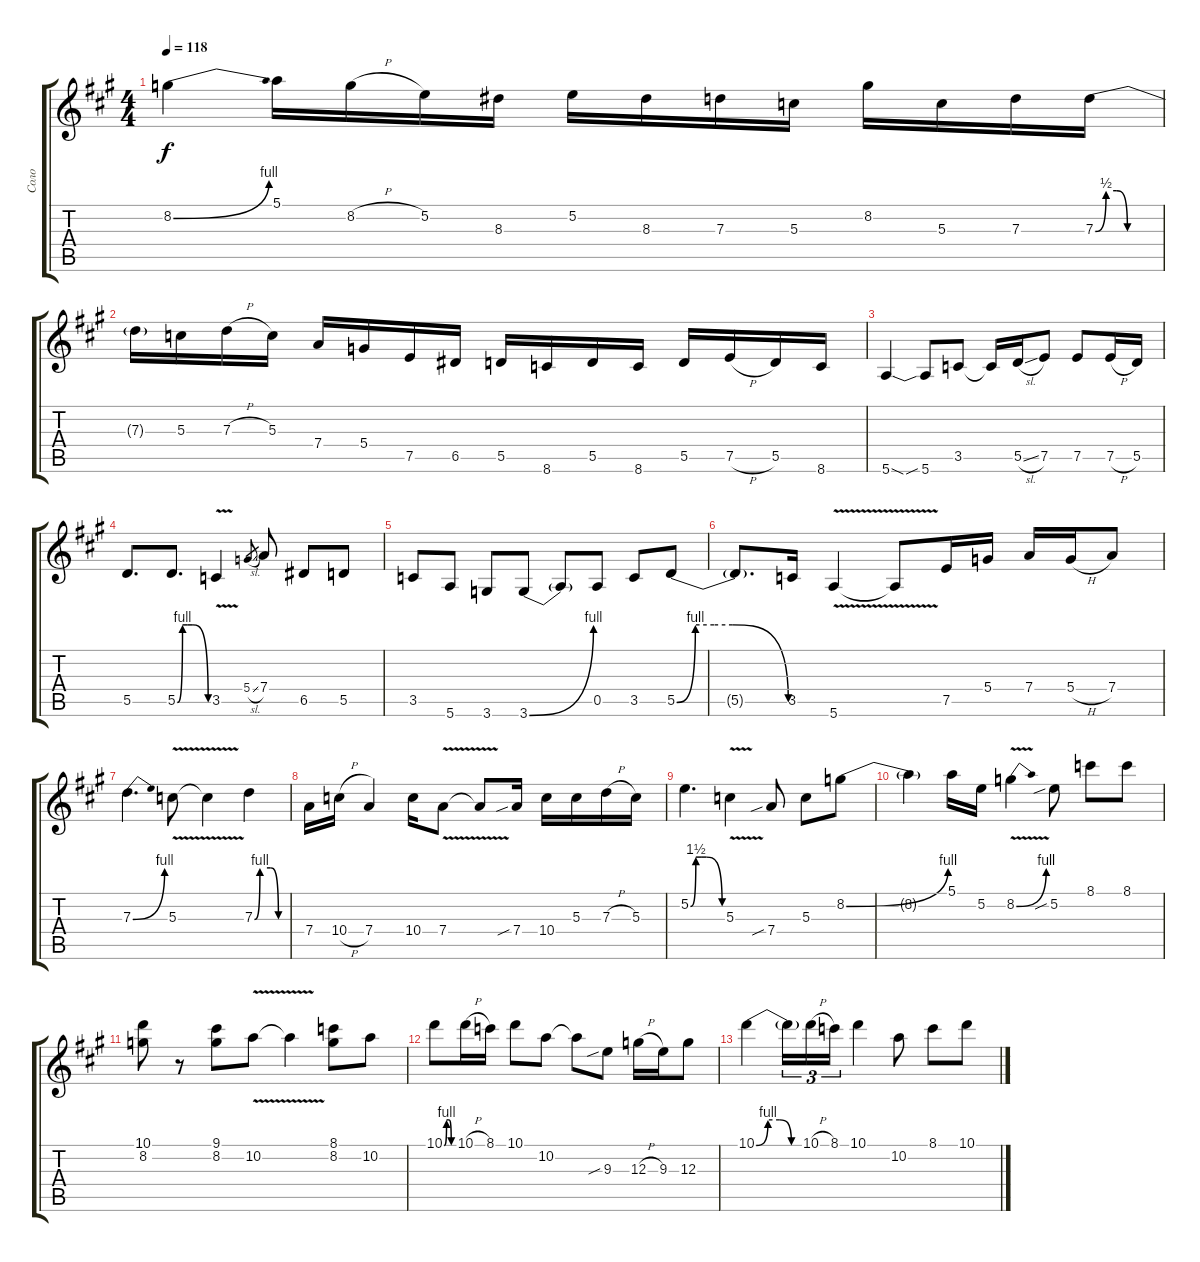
\track ("Соло" "Соло") {instrument distortionguitar}
\staff {score tabs}
\tuning (E4 B3 G3 D3 A2 E2) {hide}
\ts (4 4)
\tempo 118
\clef g2
\ks a
8.2{be (bend 0 0 60 4)}.4{dy f} 5.1.16 8.2{h}.16 5.2.16 8.3.16 5.2.16 8.3.16 7.3.16 5.3.16 8.2.16 5.3.16 7.3.16 7.3{be (custom 0 0 10 2 20 2 30 0 60 0)}.16 |
7.3{t}.16 5.3.16 7.3{h}.16 5.3.16 7.4.16 5.4.16 7.5.16 6.5.16 5.5.16 8.6.16 5.5.16 8.6.16 5.5.16 7.5{h}.16 5.5.16 8.6.16 |
5.6{sod}.4 5.6{sib}.8 3.5.8 3.5{t}.16 5.5{sl}.16 7.5.8 7.5.8 7.5{h}.16 5.5.16 |
5.5.8{d} 5.5{be (custom 0 0 10 4 20 4 30 4 60 0)}.8{d} 3.5{v}.4 5.4{sl}.8{gr} 7.4.8 6.5.8 5.5.8 |
3.5.8 5.6.8 3.6.8 3.6{be (bend 0 0 60 4)}.8 3.6{t}.8 0.5.8 3.5.8 5.5{be (custom 0 0 10 4 20 4 30 4 60 0)}.8 |
5.5{t}.8{d} 3.5.16 5.6{v}.4 5.6{t}.8 7.5.16 5.4.16 7.4.16 5.4{h}.16 7.4.8 |
7.3{be (bend 0 0 60 4)}.4{d} 5.3{v}.8 5.3{t}.4 7.3{be (custom 0 0 10 4 30 4 45 0 60 0)}.4 |
7.4.16 10.4{h}.16 7.4.4 10.4.16 7.4{v}.8 7.4{t}.8 7.4{sib}.16 10.4.16 5.3.16 7.3{h}.16 5.3.16 |
5.2{be (custom 0 0 10 6 20 6 30 6 60 0)}.4{d} 5.3{v}.4 7.4{sib}.8 5.3.8 8.2{be (bend 0 0 60 4)}.8 |
8.2{t}.4 5.1.16 5.2.16 8.2{be (bend 0 0 60 4) v}.4 5.2{sib}.8 8.1.8 8.1.8 |
(10.1 8.2).8 r.8 (9.1 8.2).8 10.2{v}.8 10.2{t}.4 (8.1 8.2).8 10.2.8 |
10.1{be (custom 0 0 15 4 30 4 45 0 60 0)}.8 10.1{h}.16 8.1.16 10.1.8 10.2.8 10.2{t}.8 9.3{sib}.8 12.3{h}.16 9.3.16 12.3.8 |
10.1{be (custom 0 0 15 4 30 4 45 0 60 0)}.4 10.1{t}.16{tu (3 2)} 10.1{h}.16{tu (3 2)} 8.1.16{tu (3 2)} 10.1.4 10.2.8 8.1.8 10.1.8
